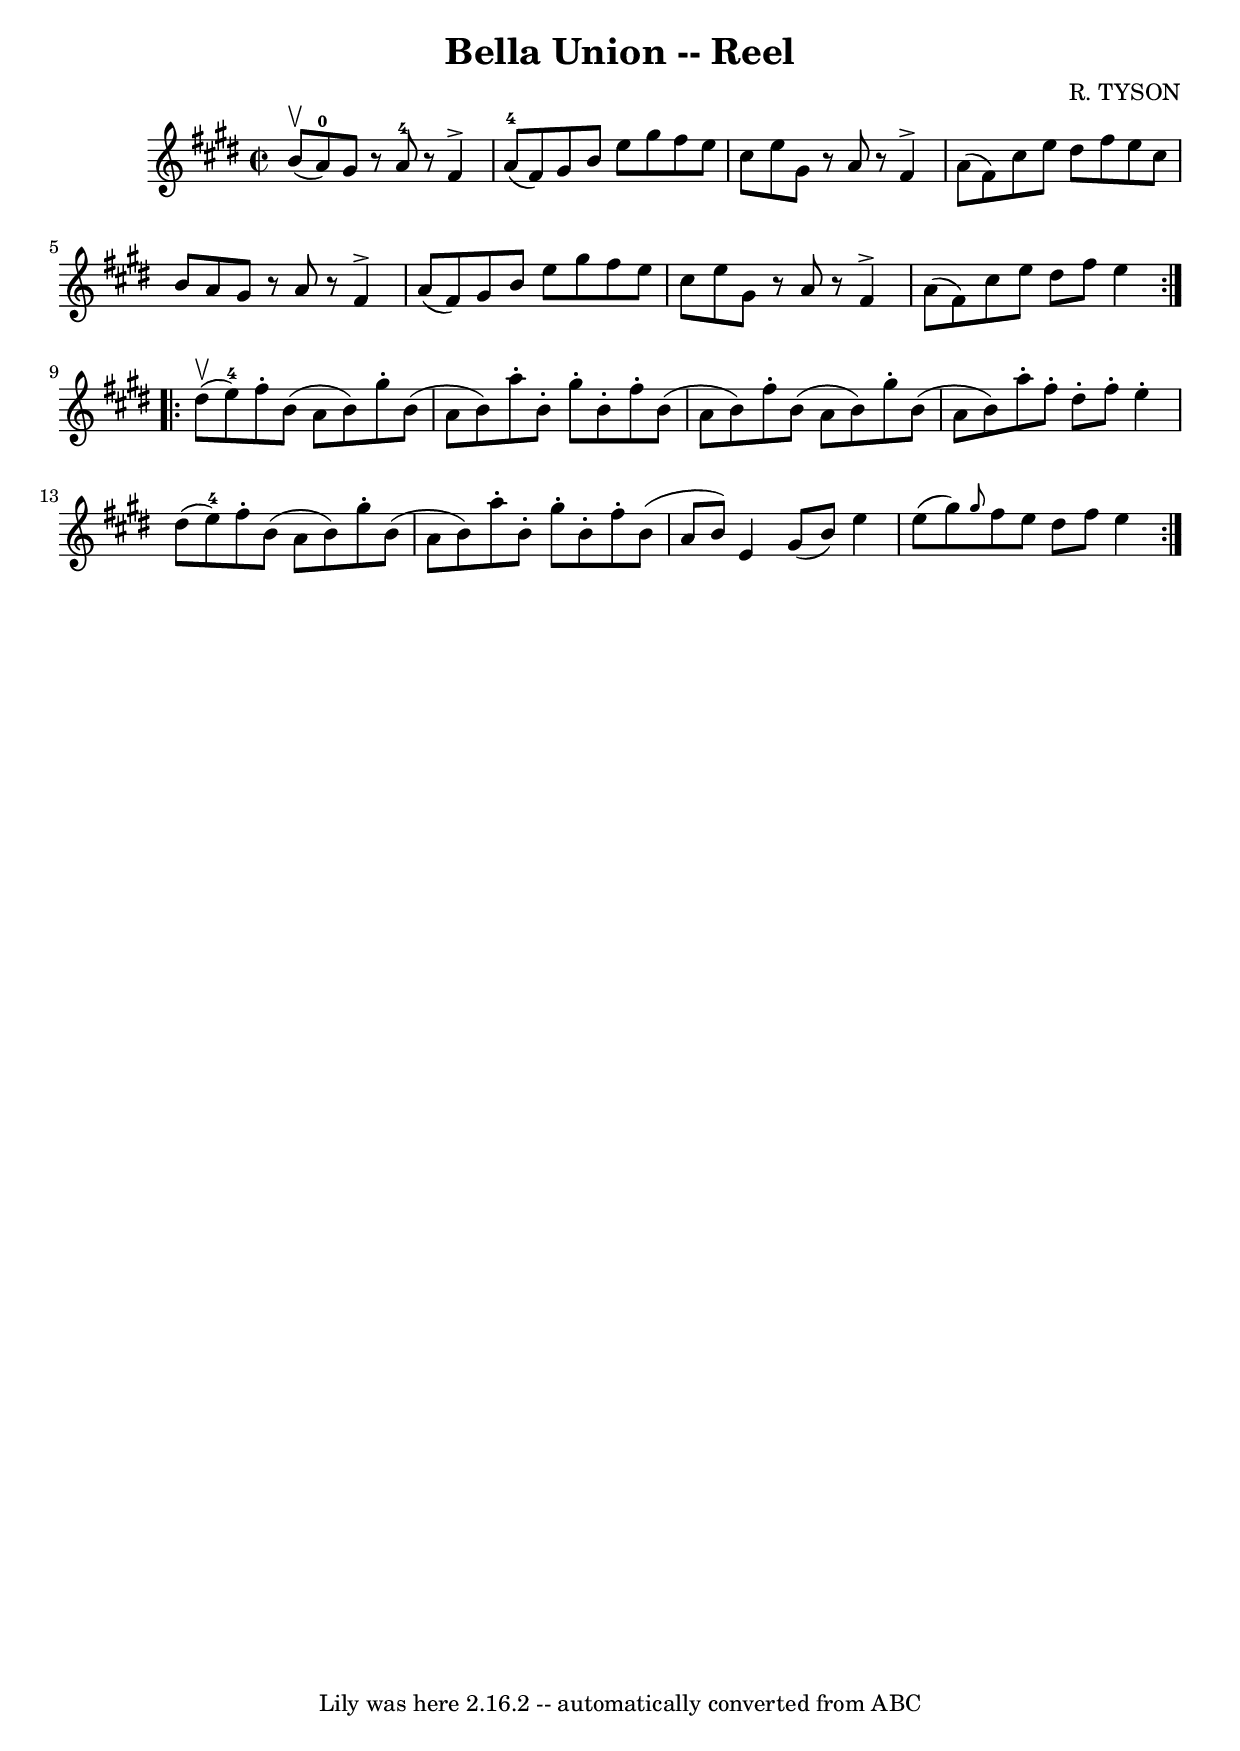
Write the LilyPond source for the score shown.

\version "2.16.2"
\include "Mammoth.ily"
\header {
  %% book = "Ryan's Mammoth Collection"
  composer = "R. TYSON"
  crossRefNumber = "1"
  footnotes = "\\\\242"
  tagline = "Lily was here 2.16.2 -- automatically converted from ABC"
  title = "Bella Union -- Reel"

}
voicedefault =  {



  \repeat volta 2 {

    \override Staff.TimeSignature #'style = #'C
    \time 2/2 
    \key e \major b'8^\upbow(a'8-0) |
    gis'8    r8  
    a'8-4   r8 fis'4^\accent a'8-4(fis'8)   |
    gis'8    
    b'8 e''8 gis''8 fis''8 e''8 cis''8 e''8    |
    gis'8   
    r8 a'8    r8 fis'4^\accent a'8 (fis'8)   |
    cis''8 e''8  
    dis''8 fis''8 e''8 cis''8 b'8 a'8    |
    gis'8    r8 
    a'8    r8 fis'4^\accent a'8 (fis'8)   |
    gis'8 b'8    
    e''8 gis''8 fis''8 e''8 cis''8 e''8    |
    gis'8    r8 
    a'8    r8 fis'4^\accent a'8 (fis'8)   |
    cis''8 e''8    
    dis''8 fis''8 e''4    
  }     
  \repeat volta 2 {
    dis''8^\upbow(e''8 
    -4) |
    fis''8 -. b'8 (a'8 b'8) gis''8 -. b'8 (
    a'8 b'8)   |
    a''8 -. b'8 -. gis''8 -. b'8 -. fis''8 -.   
    b'8 (a'8 b'8)   |
    fis''8 -. b'8 (a'8 b'8) gis''8 
    -. b'8 (a'8 b'8)   |
    a''8 -. fis''8 -. dis''8 -.   
    fis''8 -. e''4 -. dis''8 (e''8-4)   |
    fis''8 -. b'8 (
    a'8 b'8) gis''8 -. b'8 (a'8 b'8)   |
    a''8 -. b'8 
    -. gis''8 -. b'8 -. fis''8 -. b'8 (a'8 b'8)   |
    e'4   
    gis'8 (b'8) e''4 e''8 (gis''8)   |
    \grace {    
      gis''8  
    } fis''8 e''8 dis''8 fis''8 e''4    
  }   

}

\score{
  <<

    \context Staff="default"
    {
      \voicedefault 
      
    }

  >>
  \layout {
    
  }
  \midi {
  }

}
